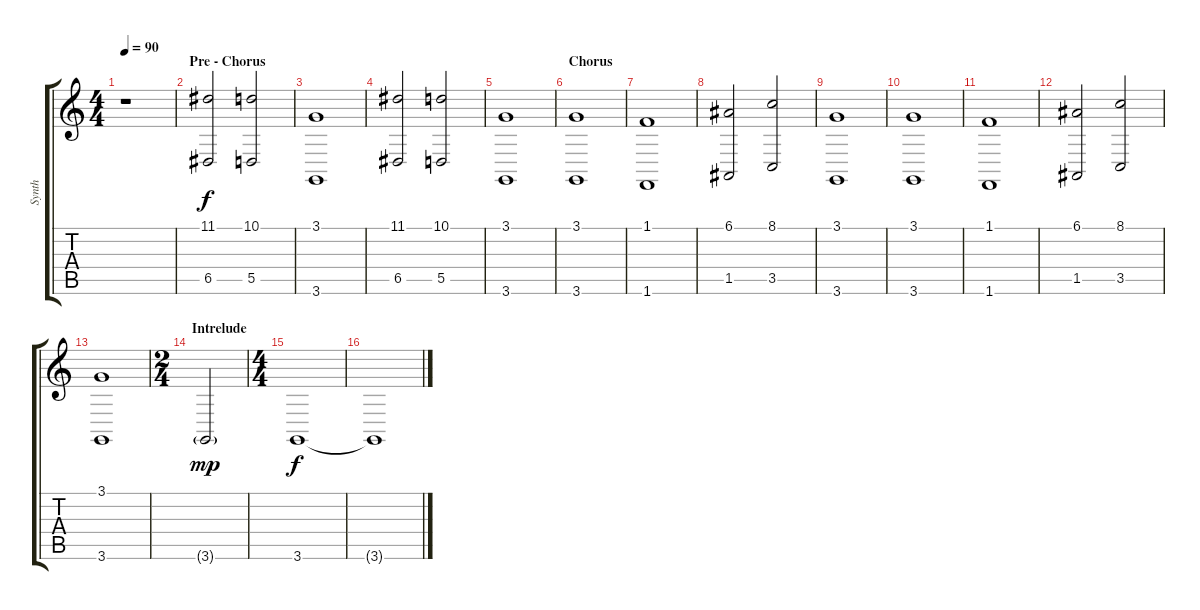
\track ("Synth" "Synth") {instrument stringensemble2}
\staff {score tabs}
\tuning (E4 B3 G3 D3 A2 E2) {hide}
\ts (4 4)
\tempo 90
\clef g2
\ks c
r.1{dy f} |
\section ("" "Pre - Chorus")
(11.1 6.5).2 (10.1 5.5).2 |
(3.1 3.6).1 |
(11.1 6.5).2 (10.1 5.5).2 |
(3.1 3.6).1 |
\section ("" "Chorus")
(3.1 3.6).1 |
(1.1 1.6).1 |
(6.1 1.5).2 (8.1 3.5).2 |
(3.1 3.6).1 |
(3.1 3.6).1 |
(1.1 1.6).1 |
(6.1 1.5).2 (8.1 3.5).2 |
(3.1 3.6).1 |
\ts (2 4)
\section ("" "Intrelude")
3.6{g}.2{dy mp} |
\ts (4 4)
3.6.1{dy f} |
3.6{t}.1
